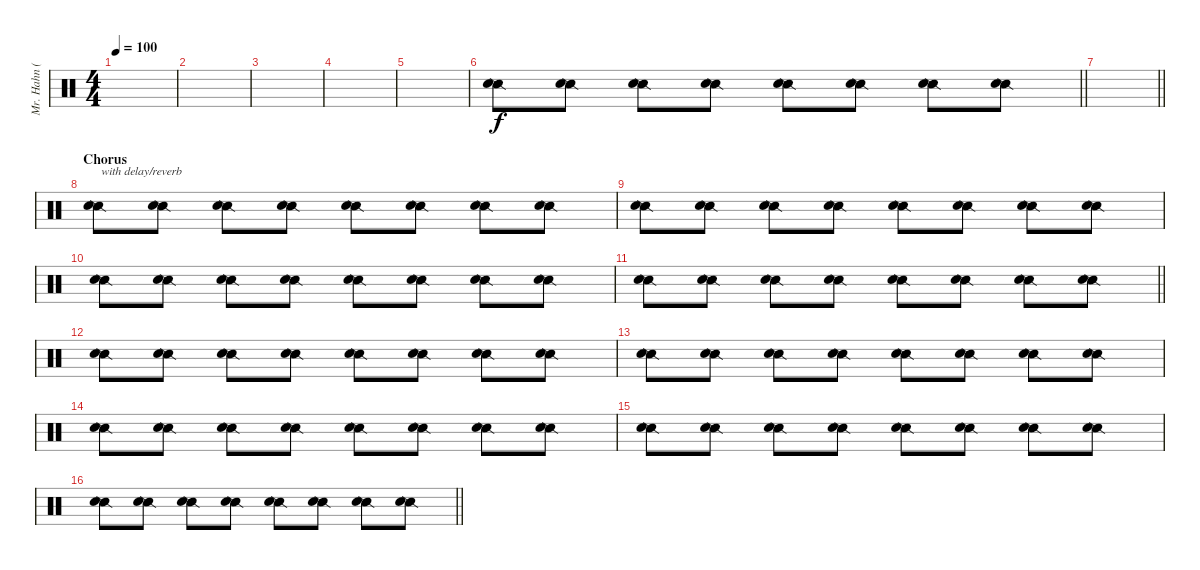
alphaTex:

\track ("Mr. Hahn (Sampler)" "Mr. Hahn (") {instrument percussion}
\staff {score}
\articulation defaults
\ts (4 4)
\tempo 100
\clef neutral
\ks c
|
|
|
|
|
\barLineRight lightlight
("Snare (side stick) 2" "Hand Clap (hit)").8 ("Snare (side stick) 2" "Hand Clap (hit)").8 ("Snare (side stick) 2" "Hand Clap (hit)").8 ("Snare (side stick) 2" "Hand Clap (hit)").8 ("Snare (side stick) 2" "Hand Clap (hit)").8 ("Snare (side stick) 2" "Hand Clap (hit)").8 ("Snare (side stick) 2" "Hand Clap (hit)").8 ("Snare (side stick) 2" "Hand Clap (hit)").8 |
\barLineRight lightlight
|
\section ("" "Chorus")
("Snare (side stick) 2" "Hand Clap (hit)").8{txt "with delay/reverb"} ("Snare (side stick) 2" "Hand Clap (hit)").8 ("Snare (side stick) 2" "Hand Clap (hit)").8 ("Snare (side stick) 2" "Hand Clap (hit)").8 ("Snare (side stick) 2" "Hand Clap (hit)").8 ("Snare (side stick) 2" "Hand Clap (hit)").8 ("Snare (side stick) 2" "Hand Clap (hit)").8 ("Snare (side stick) 2" "Hand Clap (hit)").8 |
("Snare (side stick) 2" "Hand Clap (hit)").8 ("Snare (side stick) 2" "Hand Clap (hit)").8 ("Snare (side stick) 2" "Hand Clap (hit)").8 ("Snare (side stick) 2" "Hand Clap (hit)").8 ("Snare (side stick) 2" "Hand Clap (hit)").8 ("Snare (side stick) 2" "Hand Clap (hit)").8 ("Snare (side stick) 2" "Hand Clap (hit)").8 ("Snare (side stick) 2" "Hand Clap (hit)").8 |
("Snare (side stick) 2" "Hand Clap (hit)").8 ("Snare (side stick) 2" "Hand Clap (hit)").8 ("Snare (side stick) 2" "Hand Clap (hit)").8 ("Snare (side stick) 2" "Hand Clap (hit)").8 ("Snare (side stick) 2" "Hand Clap (hit)").8 ("Snare (side stick) 2" "Hand Clap (hit)").8 ("Snare (side stick) 2" "Hand Clap (hit)").8 ("Snare (side stick) 2" "Hand Clap (hit)").8 |
\barLineRight lightlight
("Snare (side stick) 2" "Hand Clap (hit)").8 ("Snare (side stick) 2" "Hand Clap (hit)").8 ("Snare (side stick) 2" "Hand Clap (hit)").8 ("Snare (side stick) 2" "Hand Clap (hit)").8 ("Snare (side stick) 2" "Hand Clap (hit)").8 ("Snare (side stick) 2" "Hand Clap (hit)").8 ("Snare (side stick) 2" "Hand Clap (hit)").8 ("Snare (side stick) 2" "Hand Clap (hit)").8 |
("Snare (side stick) 2" "Hand Clap (hit)").8 ("Snare (side stick) 2" "Hand Clap (hit)").8 ("Snare (side stick) 2" "Hand Clap (hit)").8 ("Snare (side stick) 2" "Hand Clap (hit)").8 ("Snare (side stick) 2" "Hand Clap (hit)").8 ("Snare (side stick) 2" "Hand Clap (hit)").8 ("Snare (side stick) 2" "Hand Clap (hit)").8 ("Snare (side stick) 2" "Hand Clap (hit)").8 |
("Snare (side stick) 2" "Hand Clap (hit)").8 ("Snare (side stick) 2" "Hand Clap (hit)").8 ("Snare (side stick) 2" "Hand Clap (hit)").8 ("Snare (side stick) 2" "Hand Clap (hit)").8 ("Snare (side stick) 2" "Hand Clap (hit)").8 ("Snare (side stick) 2" "Hand Clap (hit)").8 ("Snare (side stick) 2" "Hand Clap (hit)").8 ("Snare (side stick) 2" "Hand Clap (hit)").8 |
("Snare (side stick) 2" "Hand Clap (hit)").8 ("Snare (side stick) 2" "Hand Clap (hit)").8 ("Snare (side stick) 2" "Hand Clap (hit)").8 ("Snare (side stick) 2" "Hand Clap (hit)").8 ("Snare (side stick) 2" "Hand Clap (hit)").8 ("Snare (side stick) 2" "Hand Clap (hit)").8 ("Snare (side stick) 2" "Hand Clap (hit)").8 ("Snare (side stick) 2" "Hand Clap (hit)").8 |
("Snare (side stick) 2" "Hand Clap (hit)").8 ("Snare (side stick) 2" "Hand Clap (hit)").8 ("Snare (side stick) 2" "Hand Clap (hit)").8 ("Snare (side stick) 2" "Hand Clap (hit)").8 ("Snare (side stick) 2" "Hand Clap (hit)").8 ("Snare (side stick) 2" "Hand Clap (hit)").8 ("Snare (side stick) 2" "Hand Clap (hit)").8 ("Snare (side stick) 2" "Hand Clap (hit)").8 |
\barLineRight lightlight
("Snare (side stick) 2" "Hand Clap (hit)").8 ("Snare (side stick) 2" "Hand Clap (hit)").8 ("Snare (side stick) 2" "Hand Clap (hit)").8 ("Snare (side stick) 2" "Hand Clap (hit)").8 ("Snare (side stick) 2" "Hand Clap (hit)").8 ("Snare (side stick) 2" "Hand Clap (hit)").8 ("Snare (side stick) 2" "Hand Clap (hit)").8 ("Snare (side stick) 2" "Hand Clap (hit)").8
